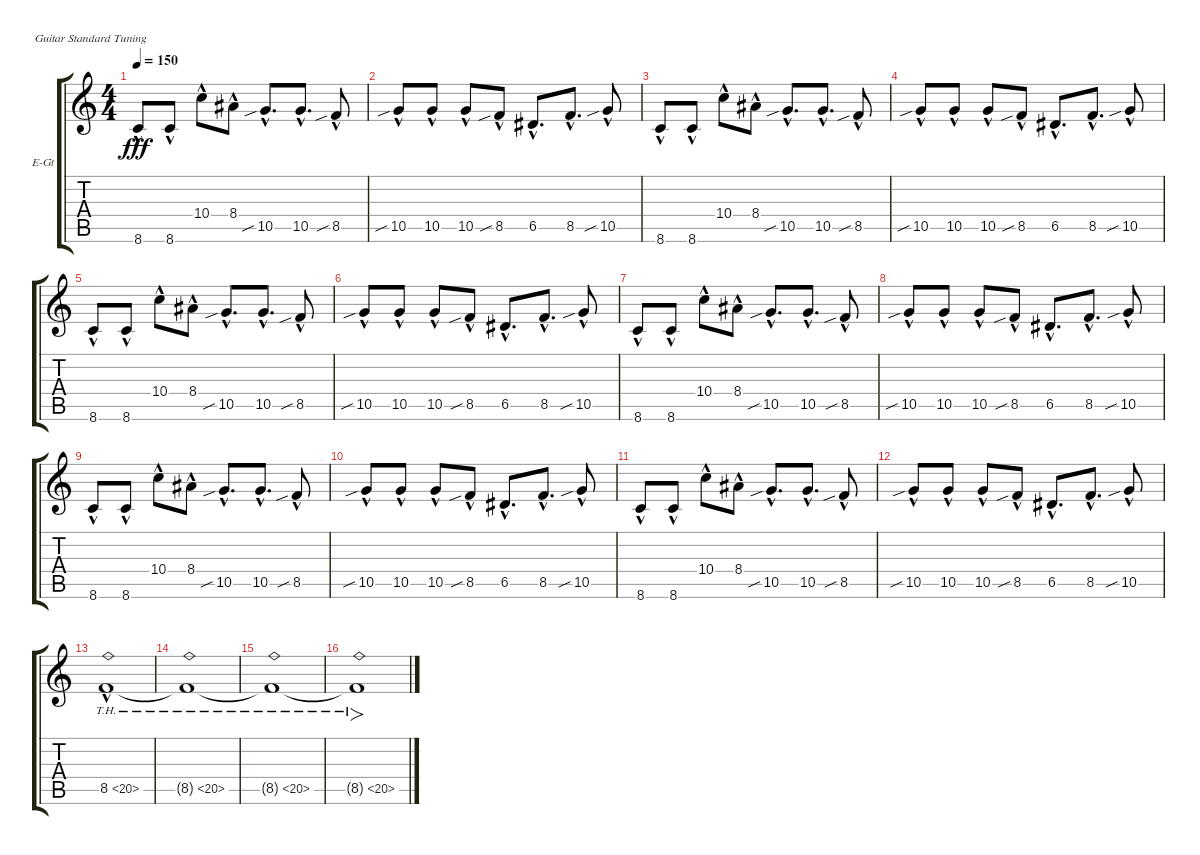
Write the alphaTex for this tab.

\defaultSystemsLayout 4
\bracketExtendMode groupsimilarinstruments
\firstSystemTrackNameOrientation horizontal
\otherSystemsTrackNameOrientation horizontal
\track ("Cook" "E-Gt") {instrument electricguitarclean}
\staff {score tabs}
\tuning (E4 B3 G3 D3 A2 E2)
\ts (4 4)
\tempo 150
\clef g2
\ks c
8.6{hac}.8{dy fff} 8.6{hac}.8 10.4{hac}.8 8.4{hac}.8 10.5{sib hac}.8{d} 10.5{hac}.8{d} 8.5{sib hac}.8 |
10.5{sib hac}.8 10.5{hac}.8 10.5{hac}.8 8.5{sib hac}.8 6.5{hac}.8{d} 8.5{hac}.8{d} 10.5{sib hac}.8 |
8.6{hac}.8 8.6{hac}.8 10.4{hac}.8 8.4{hac}.8 10.5{sib hac}.8{d} 10.5{hac}.8{d} 8.5{sib hac}.8 |
10.5{sib hac}.8 10.5{hac}.8 10.5{hac}.8 8.5{sib hac}.8 6.5{hac}.8{d} 8.5{hac}.8{d} 10.5{sib hac}.8 |
8.6{hac}.8 8.6{hac}.8 10.4{hac}.8 8.4{hac}.8 10.5{sib hac}.8{d} 10.5{hac}.8{d} 8.5{sib hac}.8 |
10.5{sib hac}.8 10.5{hac}.8 10.5{hac}.8 8.5{sib hac}.8 6.5{hac}.8{d} 8.5{hac}.8{d} 10.5{sib hac}.8 |
8.6{hac}.8 8.6{hac}.8 10.4{hac}.8 8.4{hac}.8 10.5{sib hac}.8{d} 10.5{hac}.8{d} 8.5{sib hac}.8 |
10.5{sib hac}.8 10.5{hac}.8 10.5{hac}.8 8.5{sib hac}.8 6.5{hac}.8{d} 8.5{hac}.8{d} 10.5{sib hac}.8 |
8.6{hac}.8 8.6{hac}.8 10.4{hac}.8 8.4{hac}.8 10.5{sib hac}.8{d} 10.5{hac}.8{d} 8.5{sib hac}.8 |
10.5{sib hac}.8 10.5{hac}.8 10.5{hac}.8 8.5{sib hac}.8 6.5{hac}.8{d} 8.5{hac}.8{d} 10.5{sib hac}.8 |
8.6{hac}.8 8.6{hac}.8 10.4{hac}.8 8.4{hac}.8 10.5{sib hac}.8{d} 10.5{hac}.8{d} 8.5{sib hac}.8 |
10.5{sib hac}.8 10.5{hac}.8 10.5{hac}.8 8.5{sib hac}.8 6.5{hac}.8{d} 8.5{hac}.8{d} 10.5{sib hac}.8 |
8.5{th 12 hac}.1 |
8.5{th 12 t}.1 |
8.5{th 12 t}.1 |
8.5{th 12 t}.1{fo}
